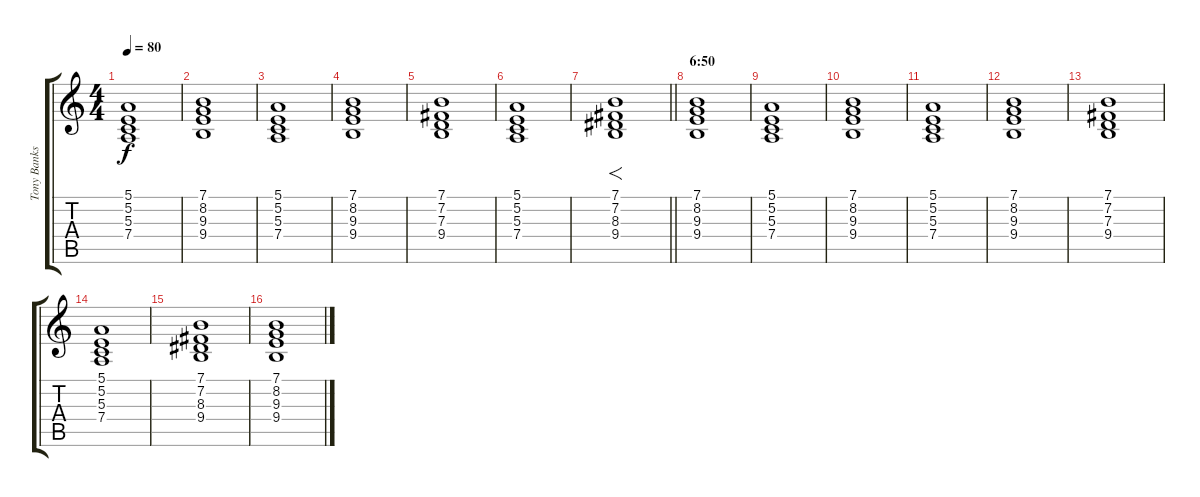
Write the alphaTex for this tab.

\track ("Tony Banks (organ)" "Tony Banks") {instrument drawbarorgan}
\staff {score tabs}
\tuning (E4 B3 G3 D3 A2 E2) {hide}
\ts (4 4)
\tempo 80
\clef g2
\ks c
(5.1 5.2 5.3 7.4).1{dy f} |
(7.1 8.2 9.3 9.4).1 |
(5.1 5.2 5.3 7.4).1 |
(7.1 8.2 9.3 9.4).1 |
(7.1 7.2 7.3 9.4).1 |
(5.1 5.2 5.3 7.4).1 |
\barLineRight lightlight
(7.1 7.2 8.3 9.4).1{f volume 12 instrument rockorgan} |
\section ("" "6:50")
(7.1 8.2 9.3 9.4).1 |
(5.1 5.2 5.3 7.4).1 |
(7.1 8.2 9.3 9.4).1 |
(5.1 5.2 5.3 7.4).1 |
(7.1 8.2 9.3 9.4).1 |
(7.1 7.2 7.3 9.4).1 |
(5.1 5.2 5.3 7.4).1 |
(7.1 7.2 8.3 9.4).1 |
(7.1 8.2 9.3 9.4).1{volume 9}
